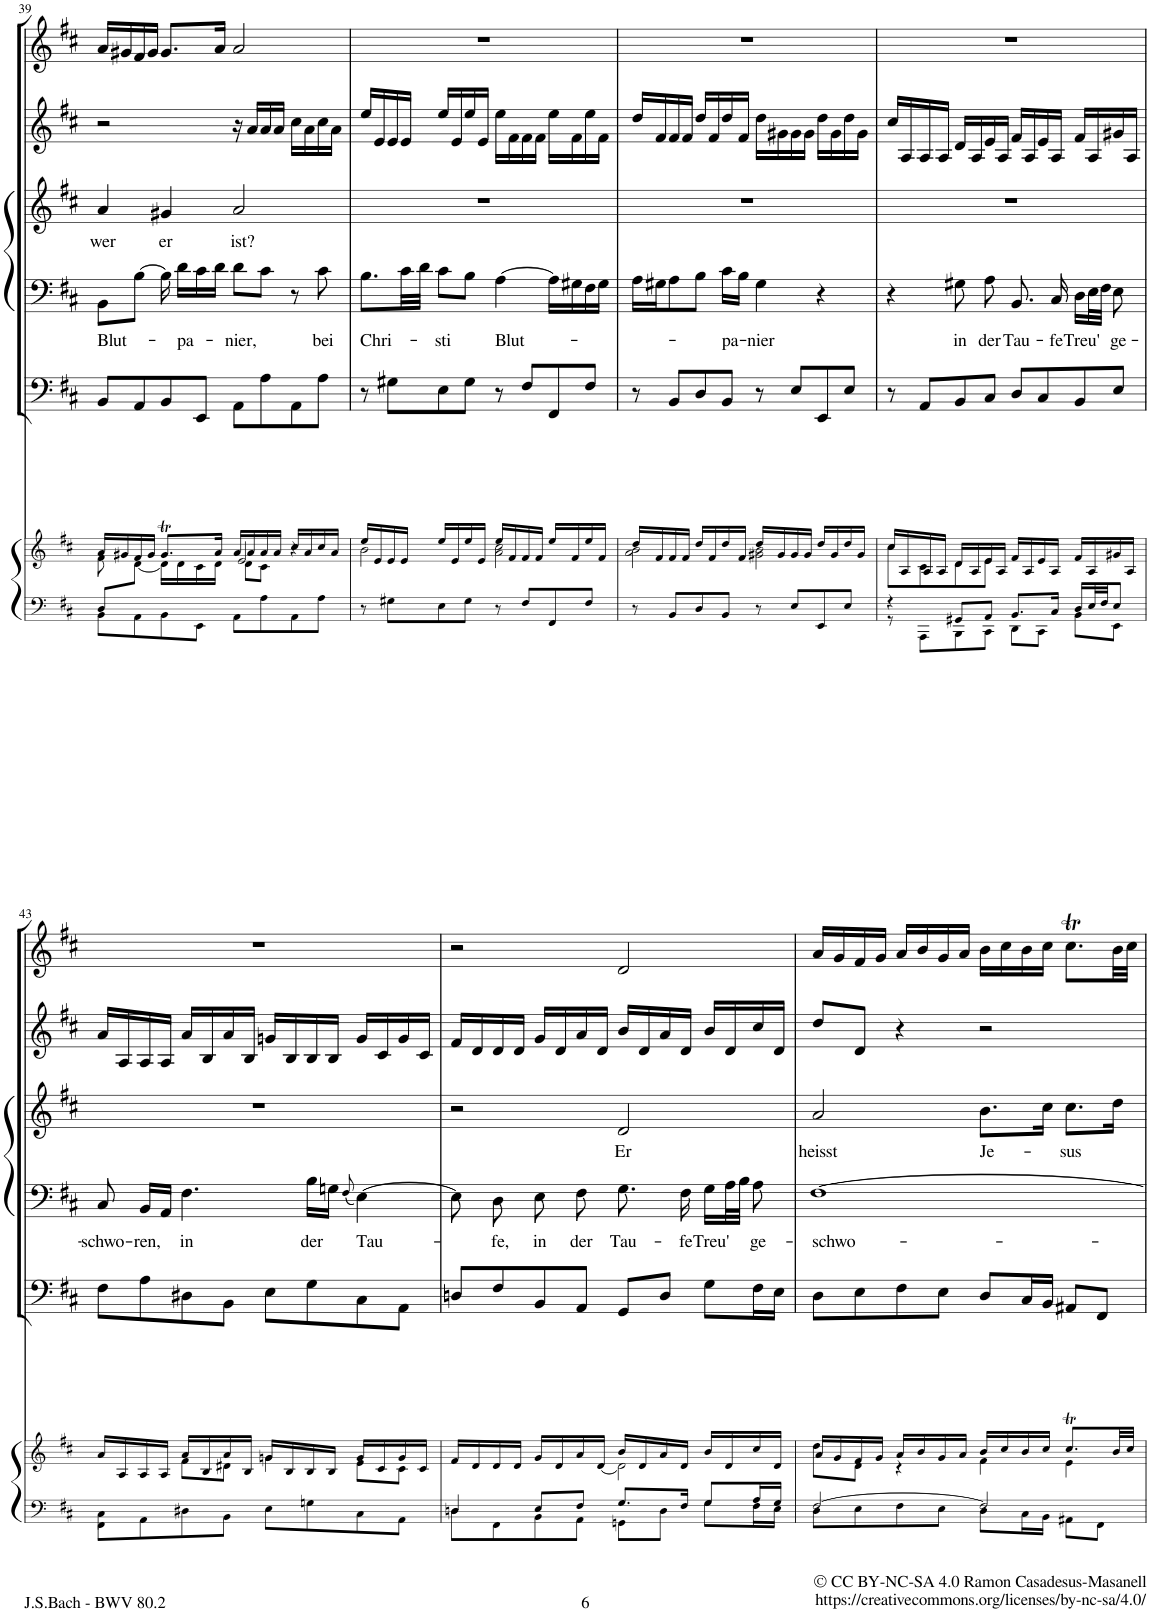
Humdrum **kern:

**kern	**kern	**kern	**kern	**text	**kern	**text	**kern	**kern
*part6	*part6	*part5	*part4	*part4	*part3	*part3	*part2	*part1
*staff7	*staff6	*staff5	*staff4	*staff4	*staff3	*staff3	*staff2	*staff1
*I"Piano reduction	*	*I"Continuo	*I"Basso	*	*I"Soprano	*	*I"Violino I.II. e Viola in unisono	*I"Oboe
*I'Pno	*	*	*	*	*	*	*	*I'Ob
!!LO:PB:g=z
*clefF4	*clefG2	*clefF4	*clefF4	*	*clefG2	*	*clefG2	*clefG2
*k[f#c#]	*k[f#c#]	*k[f#c#]	*k[f#c#]	*	*k[f#c#]	*	*k[f#c#]	*k[f#c#]
*M4/4	*M4/4	*M4/4	*M4/4	*	*M4/4	*	*M4/4	*M4/4
*met(c)	*met(c)	*met(c)	*met(c)	*	*met(c)	*	*met(c)	*met(c)
=39	=39	=39	=39	=39	=39	=39	=39	=39
*^	*^	*	*	*	*	*	*	*
*	*	*	*^	*	*	*	*	*	*	*
!	!	!	!	!	!	!	!LO:LY:b	!	!LO:LY:b	!	!
8D/L	8BB\L	16a/LL	8ryy	8f#\	8BB/L	8BB\L	Blut-	4a/	wer	2r	16a/LL
.	.	16g#X/	.	.	.	.	.	.	.	.	16g#X/
2..ryy	8AA\	16f#/	[8d\J	8ryy	8AA/	[8B\J	.	.	.	.	16f#/
.	.	16g#/JJ	.	.	.	.	.	.	.	.	16g#/JJ
!	!	!	!	!	!	!	!	!	!LO:LY:b	!	!
.	8BB\	8.g#t/L	16d\LL]	4ryy	8BB/	16B\]	.	4g#X/	er	.	8.g#/L
!	!	!	!	!	!	!	!LO:LY:b	!	!	!	!
.	.	.	16d\	.	.	16d\LL	-pa-	.	.	.	.
.	8EE\J	.	16c#\	.	8EE/J	16c#\	.	.	.	.	.
.	.	16a/Jk	16d\JJ	.	.	16d\JJ	.	.	.	.	16a/Jk
!	!	!	!	!	!	!	!LO:LY:b	!	!LO:LY:b	!	!
.	8AA\L	16a/LL	8d\L	2e/	8AA\L	8d\L	-nier,	2a/	ist?	16r	2a/
.	.	16a/	.	.	.	.	.	.	.	16a/LL	.
.	8A\	16a/	8c#\J	.	8A\	8c#\J	.	.	.	16a/	.
.	.	16a/JJ	.	.	.	.	.	.	.	16a/JJ	.
.	8AA\	16cc#/LL	4r	.	8AA\	8r	.	.	.	16cc#\LL	.
.	.	16a/	.	.	.	.	.	.	.	16a\	.
!	!	!	!	!	!	!	!LO:LY:b	!	!	!	!
.	8A\J	16cc#/	.	.	8A\J	8c#\	bei	.	.	16cc#\	.
.	.	16a/JJ	.	.	.	.	.	.	.	16a\JJ	.
*v	*v	*	*	*	*	*	*	*	*	*	*
*	*	*v	*v	*	*	*	*	*	*	*
=40	=40	=40	=40	=40	=40	=40	=40	=40	=40
!	!	!	!	!	!LO:LY:b	!	!	!	!
8r	16ee/LL	2b\	8r	8.B\L	Chri-	1r	.	16ee/LL	1r
.	16e/	.	.	.	.	.	.	16e/	.
8G#X\L	16e/	.	8G#X\L	.	.	.	.	16e/	.
.	16e/JJ	.	.	32c#\LL	.	.	.	16e/JJ	.
.	.	.	.	32d\JJJ	.	.	.	.	.
!	!	!	!	!	!LO:LY:b	!	!	!	!
8E\	16ee/LL	.	8E\	8c#\L	sti	.	.	16ee/LL	.
.	16e/	.	.	.	.	.	.	16e/	.
8G#\J	16ee/	.	8G#\J	8B\J	.	.	.	16ee/	.
.	16e/JJ	.	.	.	.	.	.	16e/JJ	.
!	!	!	!	!	!LO:LY:b	!	!	!	!
8r	16ee/LL	2a\ 2cc#\	8r	[4A\	Blut-	.	.	16ee\LL	.
.	16f#/	.	.	.	.	.	.	16f#\	.
8F#/L	16f#/	.	8F#/L	.	.	.	.	16f#\	.
.	16f#/JJ	.	.	.	.	.	.	16f#\JJ	.
8FF#/	16ee/LL	.	8FF#/	16A\LL]	.	.	.	16ee\LL	.
.	16f#/	.	.	16G#X\	.	.	.	16f#\	.
8F#/J	16ee/	.	8F#/J	16F#\	.	.	.	16ee\	.
.	16f#/JJ	.	.	16G#\JJ	.	.	.	16f#\JJ	.
=41	=41	=41	=41	=41	=41	=41	=41	=41	=41
8r	16dd/LL	2a\ 2b\	8r	16A\LL	.	1r	.	16dd/LL	1r
.	16f#/	.	.	16G#X\J	.	.	.	16f#/	.
8BB/L	16f#/	.	8BB/L	8A\	.	.	.	16f#/	.
.	16f#/JJ	.	.	.	.	.	.	16f#/JJ	.
8D/	16dd/LL	.	8D/	8B\J	.	.	.	16dd/LL	.
.	16f#/	.	.	.	.	.	.	16f#/	.
!	!	!	!	!	!LO:LY:b	!	!	!	!
8BB/J	16dd/	.	8BB/J	16c#\LL	-pa-	.	.	16dd/	.
.	16f#/JJ	.	.	16B\JJ	.	.	.	16f#/JJ	.
!	!	!	!	!	!LO:LY:b	!	!	!	!
8r	16dd/LL	2g#X\ 2b\	8r	4G#\	nier	.	.	16dd\LL	.
.	16g#/	.	.	.	.	.	.	16g#X\	.
8E/L	16g#/	.	8E/L	.	.	.	.	16g#\	.
.	16g#/JJ	.	.	.	.	.	.	16g#\JJ	.
8EE/	16dd/LL	.	8EE/	4r	.	.	.	16dd\LL	.
.	16g#/	.	.	.	.	.	.	16g#\	.
8E/J	16dd/	.	8E/J	.	.	.	.	16dd\	.
.	16g#/JJ	.	.	.	.	.	.	16g#\JJ	.
=42	=42	=42	=42	=42	=42	=42	=42	=42	=42
*^	*	*	*	*	*	*	*	*	*
4r	8r	16cc#/LL	8cc#\L	8r	4r	.	1r	.	16cc#/LL	1r
.	.	16A/	.	.	.	.	.	.	16A/	.
.	8AAA\L	16A/	8c#\	8AA/L	.	.	.	.	16A/	.
.	.	16A/JJ	.	.	.	.	.	.	16A/JJ	.
!	!	!	!	!	!	!LO:LY:b	!	!	!	!
8GG#X/L	8BBB\	16d/LL	8d\	8BB/	8G#X\	in	.	.	16d/LL	.
.	.	16A/	.	.	.	.	.	.	16A/	.
!	!	!	!	!	!	!LO:LY:b	!	!	!	!
8AA/J	8CC#\J	16e/	8e\J	8C#/J	8A\	der	.	.	16e/	.
.	.	16A/JJ	.	.	.	.	.	.	16A/JJ	.
!	!	!	!	!	!	!LO:LY:b	!	!	!	!
8.BB/L	8DD\L	16f#/LL	2ryy	8D/L	8.BB/	Tau-	.	.	16f#/LL	.
.	.	16A/	.	.	.	.	.	.	16A/	.
.	8CC#\J	16e/	.	8C#/	.	.	.	.	16e/	.
!	!	!	!	!	!	!LO:LY:b	!	!	!	!
16C#/Jk	.	16A/JJ	.	.	16C#/	-fe	.	.	16A/JJ	.
!	!	!	!	!	!	!LO:LY:b	!	!	!	!
16D/LL	8BB\L	16f#/LL	.	8BB/	16D\LL	Treu'	.	.	16f#/LL	.
32E/L	.	16A/	.	.	32E\L	.	.	.	16A/	.
32F#/JJ	.	.	.	.	32F#\JJJ	.	.	.	.	.
!	!	!	!	!	!	!LO:LY:b	!	!	!	!
8E/J	8EE\J	16g#X/	.	8E/J	8E\	ge-	.	.	16g#X/	.
.	.	16A/JJ	.	.	.	.	.	.	16A/JJ	.
!!LO:LB:g=z
=43	=43	=43	=43	=43	=43	=43	=43	=43	=43	=43
!	!	!	!	!	!	!LO:LY:b	!	!	!	!
4C#\	8FF#\L	16a/LL	4ryy	8F#\L	8C#/	schwo-	1r	.	16a/LL	1r
.	.	16A/	.	.	.	.	.	.	16A/	.
!	!	!	!	!	!	!LO:LY:b	!	!	!	!
.	8AA\	16A/	.	8A\	16BB/LL	ren,	.	.	16A/	.
.	.	16A/JJ	.	.	16AA/JJ	.	.	.	16A/JJ	.
!	!	!	!	!	!	!LO:LY:b	!	!	!	!
2.ryy	8D#X\	16a/LL	8f#\L	8D#X\	4.F#\	in	.	.	16a/LL	.
.	.	16B/	.	.	.	.	.	.	16B/	.
.	8BB\J	16a/	8d#X\J	8BB\J	.	.	.	.	16a/	.
.	.	16B/JJ	.	.	.	.	.	.	16B/JJ	.
.	8E\L	16gn/LL	4g\	8E\L	.	.	.	.	16gn/LL	.
.	.	16B/	.	.	.	.	.	.	16B/	.
!	!	!	!	!	!	!LO:LY:b	!	!	!	!
.	8Gn\	16B/	.	8G\	16B\LL	der	.	.	16B/	.
.	.	16B/JJ	.	.	16Gn\JJ	.	.	.	16B/JJ	.
.	.	.	.	.	(8qF#/	.	.	.	.	.
!	!	!	!	!	!	!LO:LY:b	!	!	!	!
.	8C#\	16g/LL	8e\L	8C#\	[4E\)	Tau-	.	.	16g/LL	.
.	.	16c#/	.	.	.	.	.	.	16c#/	.
.	8AA\J	16g/	8c#\J	8AA\J	.	.	.	.	16g/	.
.	.	16c#/JJ	.	.	.	.	.	.	16c#/JJ	.
=44	=44	=44	=44	=44	=44	=44	=44	=44	=44	=44
4D/	8Dn\L	16f#/LL	2ryy	8Dn/L	8E\]	.	2r	.	16f#/LL	2r
.	.	16d/	.	.	.	.	.	.	16d/	.
!	!	!	!	!	!	!LO:LY:b	!	!	!	!
.	8FF#\	16d/	.	8F#/	8D\	-fe,	.	.	16d/	.
.	.	16d/JJ	.	.	.	.	.	.	16d/JJ	.
!	!	!	!	!	!	!LO:LY:b	!	!	!	!
8E/L	8BB\	16g/LL	.	8BB/	8E\	in	.	.	16g/LL	.
.	.	16d/	.	.	.	.	.	.	16d/	.
!	!	!	!	!	!	!LO:LY:b	!	!	!	!
8F#/J	8AA\J	16a/	.	8AA/J	8F#\	der	.	.	16a/	.
.	.	[<16d/JJ	.	.	.	.	.	.	16d/JJ	.
!	!	!	!	!	!	!LO:LY:b	!	!LO:LY:b	!	!
8.G/L	8GGn\L	16b/LL	2d\]	8GG/L	8.G\	Tau-	2d/	Er	16b/LL	2d/
.	.	16d/	.	.	.	.	.	.	16d/	.
.	8D\J	16a/	.	8D/J	.	.	.	.	16a/	.
!	!	!	!	!	!	!LO:LY:b	!	!	!	!
16F#/Jk	.	16d/JJ	.	.	16F#\	fe	.	.	16d/JJ	.
!	!	!	!	!	!	!LO:LY:b	!	!	!	!
8G/L	8G\L	16b/LL	.	8G\L	16G\LL	Treu'	.	.	16b/LL	.
.	.	16d/	.	.	32A\L	.	.	.	16d/	.
.	.	.	.	.	32B\JJJ	.	.	.	.	.
!	!	!	!	!	!	!LO:LY:b	!	!	!	!
16A/L	16F#\L	16cc#/	.	16F#\L	8A\	ge-	.	.	16cc#/	.
16G/JJ	16E\JJ	16d/JJ	.	16E\JJ	.	.	.	.	16d/JJ	.
=45	=45	=45	=45	=45	=45	=45	=45	=45	=45	=45
!	!	!	!	!	!	!LO:LY:b	!	!LO:LY:b	!	!
[2F#/	8D\L	16a/LL	8dd\L	8D\L	[1F#	schwo-	2a/	heisst	8dd/L	16a/LL
.	.	16g/	.	.	.	.	.	.	.	16g/
.	8E\	16f#/	8d\J	8E\	.	.	.	.	8d/J	16f#/
.	.	16g/JJ	.	.	.	.	.	.	.	16g/JJ
.	8F#\	16a/LL	4r	8F#\	.	.	.	.	4r	16a/LL
.	.	16b/	.	.	.	.	.	.	.	16b/
.	8E\J	16g/	.	8E\J	.	.	.	.	.	16g/
.	.	16a/JJ	.	.	.	.	.	.	.	16a/JJ
!	!	!	!	!	!	!	!	!LO:LY:b	!	!
2F#/]	8D\L	16b/LL	4f#\	8D/L	.	.	8.b\L	Je-	2r	16b\LL
.	.	16cc#/	.	.	.	.	.	.	.	16cc#\
.	16C#\L	16b/	.	16C#/L	.	.	.	.	.	16b\
.	16BB\JJ	16cc#/JJ	.	16BB/JJ	.	.	16cc#\Jk	.	.	16cc#\JJ
!	!	!	!	!	!	!	!	!LO:LY:b	!	!
.	8AA#X\L	8.cc#t/L	4e\	8AA#X/L	.	.	8.cc#\L	-sus	.	8.cc#t\L
.	8FF#\J	.	.	8FF#/J	.	.	.	.	.	.
.	.	32b/LL	.	.	.	.	16dd\Jk	.	.	32b\LL
.	.	32cc#/JJJ	.	.	.	.	.	.	.	32cc#\JJJ
*v	*v	*	*	*	*	*	*	*	*	*
*	*v	*v	*	*	*	*	*	*	*
=	=	=	=	=	=	=	=	=
*-	*-	*-	*-	*-	*-	*-	*-	*-
